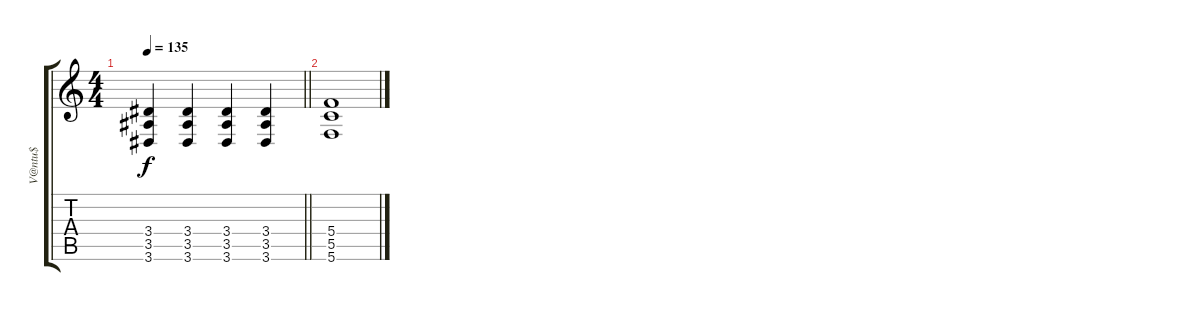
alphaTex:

\track ("V@ntu$" "V@ntu$") {instrument distortionguitar}
\staff {score tabs}
\tuning (D4 A3 F3 C3 G2 C2) {hide}
\ts (4 4)
\tempo 135
\clef g2
\barLineRight lightlight
\ks c
(3.4 3.5 3.6).4{dy f} (3.4 3.5 3.6).4 (3.4 3.5 3.6).4 (3.4 3.5 3.6).4 |
(5.4 5.5 5.6).1
